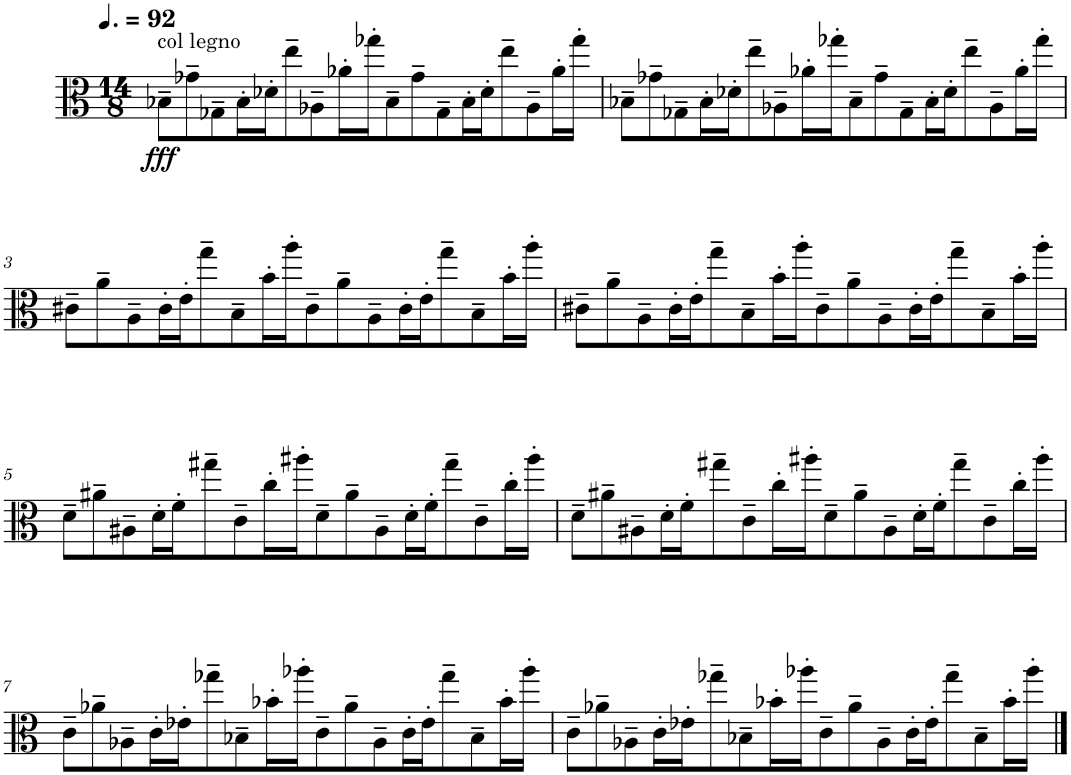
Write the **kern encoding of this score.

**kern	**dynam
*part1	*part1
*staff1	*staff1
*I"Viola	*
*I'Vla.	*
*clefC3	*
*k[]	*
*M14/8	*
*MM138	*
=1	=1
!LO:TX:a:t=col legno	!
!	!LO:DY:b
8B-X~\L	fff
8g-X~\	.
8G-X~\	.
16B-'\L	.
16d-X'\J	.
8ee~\	.
8A-X~\	.
16a-X'\L	.
16gg-X'\J	.
8B-~\	.
8g-~\	.
8G-~\	.
16B-'\L	.
16d-'\J	.
8ee~\	.
8A-~\	.
16a-'\L	.
16gg-'\JJ	.
=2	=2
8B-X~\L	.
8g-X~\	.
8G-X~\	.
16B-'\L	.
16d-X'\J	.
8ee~\	.
8A-X~\	.
16a-X'\L	.
16gg-X'\J	.
8B-~\	.
8g-~\	.
8G-~\	.
16B-'\L	.
16d-'\J	.
8ee~\	.
8A-~\	.
16a-'\L	.
16gg-'\JJ	.
!!LO:LB:g=z
=3	=3
8c#X~\L	.
8a~\	.
8A~\	.
16c#'\L	.
16e'\J	.
8gg~\	.
8B~\	.
16b'\L	.
16aa'\J	.
8c#~\	.
8a~\	.
8A~\	.
16c#'\L	.
16e'\J	.
8gg~\	.
8B~\	.
16b'\L	.
16aa'\JJ	.
=4	=4
8c#X~\L	.
8a~\	.
8A~\	.
16c#'\L	.
16e'\J	.
8gg~\	.
8B~\	.
16b'\L	.
16aa'\J	.
8c#~\	.
8a~\	.
8A~\	.
16c#'\L	.
16e'\J	.
8gg~\	.
8B~\	.
16b'\L	.
16aa'\JJ	.
!!LO:LB:g=z
=5	=5
8d~\L	.
8a#X~\	.
8A#X~\	.
16d'\L	.
16f'\J	.
8gg#X~\	.
8c~\	.
16cc'\L	.
16aa#X'\J	.
8d~\	.
8a#~\	.
8A#~\	.
16d'\L	.
16f'\J	.
8gg#~\	.
8c~\	.
16cc'\L	.
16aa#'\JJ	.
=6	=6
8d~\L	.
8a#X~\	.
8A#X~\	.
16d'\L	.
16f'\J	.
8gg#X~\	.
8c~\	.
16cc'\L	.
16aa#X'\J	.
8d~\	.
8a#~\	.
8A#~\	.
16d'\L	.
16f'\J	.
8gg#~\	.
8c~\	.
16cc'\L	.
16aa#'\JJ	.
!!LO:LB:g=z
=7	=7
8c~\L	.
8a-X~\	.
8A-X~\	.
16c'\L	.
16e-X'\J	.
8gg-X~\	.
8B-X~\	.
16b-X'\L	.
16aa-X'\J	.
8c~\	.
8a-~\	.
8A-~\	.
16c'\L	.
16e-'\J	.
8gg-~\	.
8B-~\	.
16b-'\L	.
16aa-'\JJ	.
=8	=8
8c~\L	.
8a-X~\	.
8A-X~\	.
16c'\L	.
16e-X'\J	.
8gg-X~\	.
8B-X~\	.
16b-X'\L	.
16aa-X'\J	.
8c~\	.
8a-~\	.
8A-~\	.
16c'\L	.
16e-'\J	.
8gg-~\	.
8B-~\	.
16b-'\L	.
16aa-'\JJ	.
==	==
*-	*-
